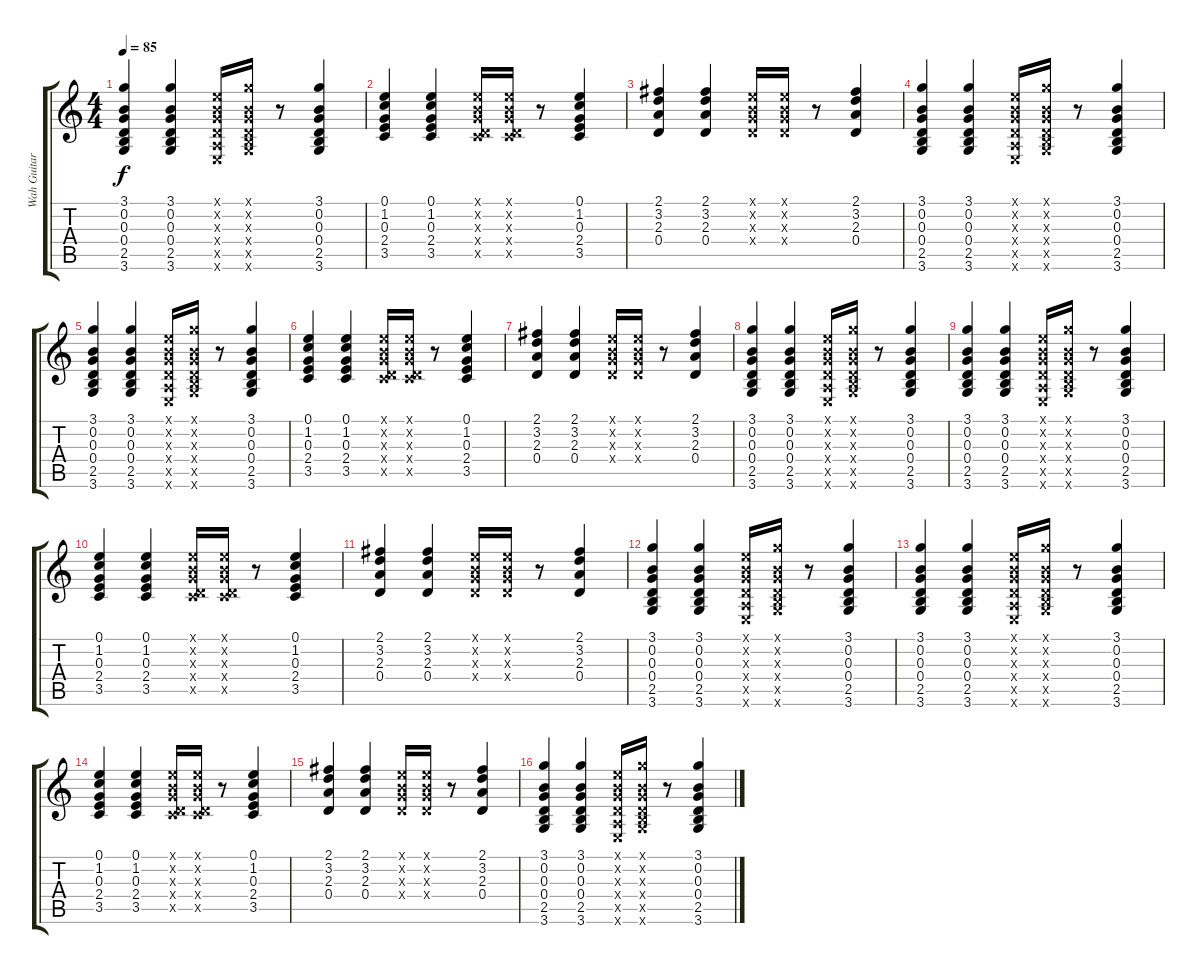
\track ("Wah Guitar" "Wah Guitar") {instrument electricguitarjazz}
\staff {score tabs}
\tuning (E4 B3 G3 D3 A2 E2) {hide}
\ts (4 4)
\tempo 85
\clef g2
\ks c
(3.1 0.2 0.3 0.4 2.5 3.6).4{dy f} (3.1 0.2 0.3 0.4 2.5 3.6).4 (0.1{x} 0.2{x} 0.3{x} 0.4{x} 0.5{x} 0.6{x}).16 (3.1{x} 0.2{x} 0.3{x} 0.4{x} 2.5{x} 3.6{x}).16 r.8 (3.1 0.2 0.3 0.4 2.5 3.6).4 |
(0.1 1.2 0.3 2.4 3.5).4 (0.1 1.2 0.3 2.4 3.5).4 (0.1{x} 0.2{x} 0.3{x} 0.4{x} 3.5{x}).16 (0.1{x} 0.2{x} 0.3{x} 0.4{x} 3.5{x}).16 r.8 (0.1 1.2 0.3 2.4 3.5).4 |
(2.1 3.2 2.3 0.4).4 (2.1 3.2 2.3 0.4).4 (0.1{x} 0.2{x} 0.3{x} 0.4{x}).16 (0.1{x} 0.2{x} 0.3{x} 0.4{x}).16 r.8 (2.1 3.2 2.3 0.4).4 |
(3.1 0.2 0.3 0.4 2.5 3.6).4 (3.1 0.2 0.3 0.4 2.5 3.6).4 (0.1{x} 0.2{x} 0.3{x} 0.4{x} 0.5{x} 0.6{x}).16 (3.1{x} 0.2{x} 0.3{x} 0.4{x} 2.5{x} 3.6{x}).16 r.8 (3.1 0.2 0.3 0.4 2.5 3.6).4 |
(3.1 0.2 0.3 0.4 2.5 3.6).4 (3.1 0.2 0.3 0.4 2.5 3.6).4 (0.1{x} 0.2{x} 0.3{x} 0.4{x} 0.5{x} 0.6{x}).16 (3.1{x} 0.2{x} 0.3{x} 0.4{x} 2.5{x} 3.6{x}).16 r.8 (3.1 0.2 0.3 0.4 2.5 3.6).4 |
(0.1 1.2 0.3 2.4 3.5).4 (0.1 1.2 0.3 2.4 3.5).4 (0.1{x} 0.2{x} 0.3{x} 0.4{x} 3.5{x}).16 (0.1{x} 0.2{x} 0.3{x} 0.4{x} 3.5{x}).16 r.8 (0.1 1.2 0.3 2.4 3.5).4 |
(2.1 3.2 2.3 0.4).4 (2.1 3.2 2.3 0.4).4 (0.1{x} 0.2{x} 0.3{x} 0.4{x}).16 (0.1{x} 0.2{x} 0.3{x} 0.4{x}).16 r.8 (2.1 3.2 2.3 0.4).4 |
(3.1 0.2 0.3 0.4 2.5 3.6).4 (3.1 0.2 0.3 0.4 2.5 3.6).4 (0.1{x} 0.2{x} 0.3{x} 0.4{x} 0.5{x} 0.6{x}).16 (3.1{x} 0.2{x} 0.3{x} 0.4{x} 2.5{x} 3.6{x}).16 r.8 (3.1 0.2 0.3 0.4 2.5 3.6).4 |
(3.1 0.2 0.3 0.4 2.5 3.6).4 (3.1 0.2 0.3 0.4 2.5 3.6).4 (0.1{x} 0.2{x} 0.3{x} 0.4{x} 0.5{x} 0.6{x}).16 (3.1{x} 0.2{x} 0.3{x} 0.4{x} 2.5{x} 3.6{x}).16 r.8 (3.1 0.2 0.3 0.4 2.5 3.6).4 |
(0.1 1.2 0.3 2.4 3.5).4 (0.1 1.2 0.3 2.4 3.5).4 (0.1{x} 0.2{x} 0.3{x} 0.4{x} 3.5{x}).16 (0.1{x} 0.2{x} 0.3{x} 0.4{x} 3.5{x}).16 r.8 (0.1 1.2 0.3 2.4 3.5).4 |
(2.1 3.2 2.3 0.4).4 (2.1 3.2 2.3 0.4).4 (0.1{x} 0.2{x} 0.3{x} 0.4{x}).16 (0.1{x} 0.2{x} 0.3{x} 0.4{x}).16 r.8 (2.1 3.2 2.3 0.4).4 |
(3.1 0.2 0.3 0.4 2.5 3.6).4 (3.1 0.2 0.3 0.4 2.5 3.6).4 (0.1{x} 0.2{x} 0.3{x} 0.4{x} 0.5{x} 0.6{x}).16 (3.1{x} 0.2{x} 0.3{x} 0.4{x} 2.5{x} 3.6{x}).16 r.8 (3.1 0.2 0.3 0.4 2.5 3.6).4 |
(3.1 0.2 0.3 0.4 2.5 3.6).4 (3.1 0.2 0.3 0.4 2.5 3.6).4 (0.1{x} 0.2{x} 0.3{x} 0.4{x} 0.5{x} 0.6{x}).16 (3.1{x} 0.2{x} 0.3{x} 0.4{x} 2.5{x} 3.6{x}).16 r.8 (3.1 0.2 0.3 0.4 2.5 3.6).4 |
(0.1 1.2 0.3 2.4 3.5).4 (0.1 1.2 0.3 2.4 3.5).4 (0.1{x} 0.2{x} 0.3{x} 0.4{x} 3.5{x}).16 (0.1{x} 0.2{x} 0.3{x} 0.4{x} 3.5{x}).16 r.8 (0.1 1.2 0.3 2.4 3.5).4 |
(2.1 3.2 2.3 0.4).4 (2.1 3.2 2.3 0.4).4 (0.1{x} 0.2{x} 0.3{x} 0.4{x}).16 (0.1{x} 0.2{x} 0.3{x} 0.4{x}).16 r.8 (2.1 3.2 2.3 0.4).4 |
(3.1 0.2 0.3 0.4 2.5 3.6).4 (3.1 0.2 0.3 0.4 2.5 3.6).4 (0.1{x} 0.2{x} 0.3{x} 0.4{x} 0.5{x} 0.6{x}).16 (3.1{x} 0.2{x} 0.3{x} 0.4{x} 2.5{x} 3.6{x}).16 r.8 (3.1 0.2 0.3 0.4 2.5 3.6).4
